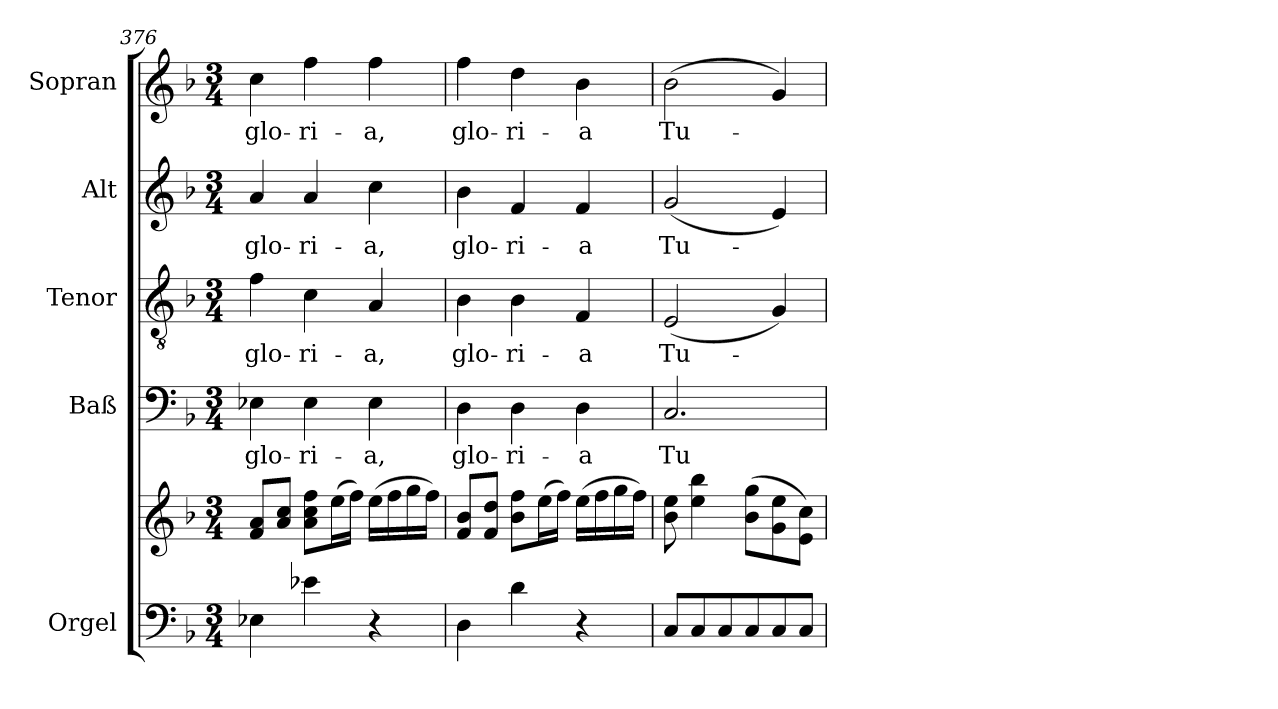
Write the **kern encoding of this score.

**kern	**kern	**kern	**text	**kern	**text	**kern	**text	**kern	**text
*part5	*part5	*part4	*part4	*part3	*part3	*part2	*part2	*part1	*part1
*staff6	*staff5	*staff4	*staff4	*staff3	*staff3	*staff2	*staff2	*staff1	*staff1
*I"Orgel	*	*I"Baß	*	*I"Tenor	*	*I"Alt	*	*I"Sopran	*
*I'Org.	*	*	*	*	*	*	*	*	*
*clefF4	*clefG2	*clefF4	*	*clefGv2	*	*clefG2	*	*clefG2	*
*k[b-]	*k[b-]	*k[b-]	*	*k[b-]	*	*k[b-]	*	*k[b-]	*
*F:	*F:	*F:	*	*F:	*	*F:	*	*F:	*
*M3/4	*M3/4	*M3/4	*	*M3/4	*	*M3/4	*	*M3/4	*
=376	=376	=376	=376	=376	=376	=376	=376	=376	=376
!	!	!	!LO:LY:b	!	!LO:LY:b	!	!LO:LY:b	!	!LO:LY:b
4E-X\	8f/ 8a/L	4E-X\	glo-	4f\	glo-	4a/	glo-	4cc\	glo-
.	8a/ 8cc/J	.	.	.	.	.	.	.	.
!	!	!	!LO:LY:b	!	!LO:LY:b	!	!LO:LY:b	!	!LO:LY:b
4e-X\	8a\ 8cc\ 8ff\L	4E-\	-ri-	4c\	-ri-	4a/	-ri-	4ff\	-ri-
.	(>16ee\L	.	.	.	.	.	.	.	.
.	16ff\JJ)	.	.	.	.	.	.	.	.
!	!	!	!LO:LY:b	!	!LO:LY:b	!	!LO:LY:b	!	!LO:LY:b
4r	(>16ee\LL	4E-\	-a,	4A/	-a,	4cc\	-a,	4ff\	-a,
.	16ff\	.	.	.	.	.	.	.	.
.	16gg\	.	.	.	.	.	.	.	.
.	16ff\JJ)	.	.	.	.	.	.	.	.
=377	=377	=377	=377	=377	=377	=377	=377	=377	=377
!	!	!	!LO:LY:b	!	!LO:LY:b	!	!LO:LY:b	!	!LO:LY:b
4D\	8f/ 8b-/L	4D\	glo-	4B-\	glo-	4b-\	glo-	4ff\	glo-
.	8f/ 8dd/J	.	.	.	.	.	.	.	.
!	!	!	!LO:LY:b	!	!LO:LY:b	!	!LO:LY:b	!	!LO:LY:b
4d\	8b-\ 8ff\L	4D\	-ri-	4B-\	-ri-	4f/	-ri-	4dd\	-ri-
.	(>16ee\L	.	.	.	.	.	.	.	.
.	16ff\JJ)	.	.	.	.	.	.	.	.
!	!	!	!LO:LY:b	!	!LO:LY:b	!	!LO:LY:b	!	!LO:LY:b
4r	(>16ee\LL	4D\	-a	4F/	-a	4f/	-a	4b-\	-a
.	16ff\	.	.	.	.	.	.	.	.
.	16gg\	.	.	.	.	.	.	.	.
.	16ff\JJ)	.	.	.	.	.	.	.	.
!!LO:PB:g=z
=378	=378	=378	=378	=378	=378	=378	=378	=378	=378
!	!	!	!LO:LY:b	!	!LO:LY:b	!	!LO:LY:b	!	!LO:LY:b
8C/L	8b-\ 8ee\	2.C/	Tu-	(<2E/	Tu-	(<2g/	Tu-	(>2b-\	Tu-
8C/	4ee\ 4bb-\	.	.	.	.	.	.	.	.
8C/	.	.	.	.	.	.	.	.	.
8C/	(>8b-\ 8gg\L	.	.	.	.	.	.	.	.
8C/	8g\ 8ee\	.	.	4G/)	.	4e/)	.	4g/)	.
8C/J	8e\ 8cc\J)	.	.	.	.	.	.	.	.
=	=	=	=	=	=	=	=	=	=
*-	*-	*-	*-	*-	*-	*-	*-	*-	*-
